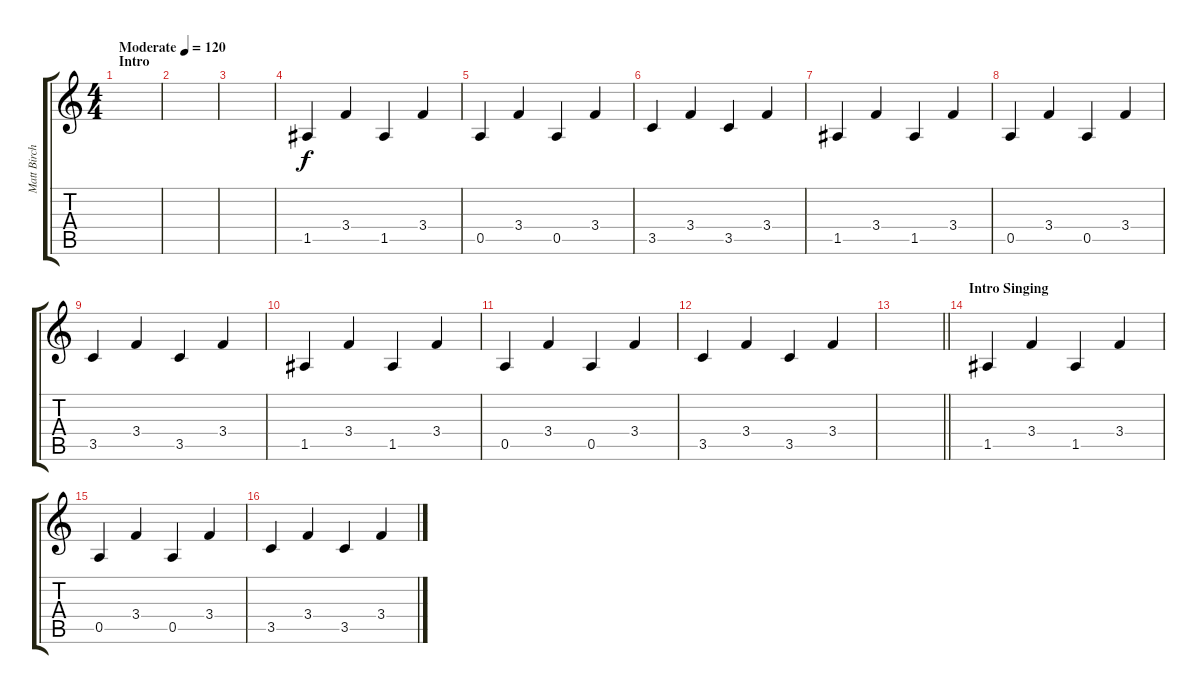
\track ("Matt Birch" "Matt Birch") {instrument acousticguitarsteel}
\staff {score tabs}
\tuning (E4 B3 G3 D3 A2 E2) {hide}
\ts (4 4)
\section ("" "Intro")
\tempo (120 "Moderate")
\clef g2
\ks c
|
|
|
1.5.4 3.4.4 1.5.4 3.4.4 |
0.5.4 3.4.4 0.5.4 3.4.4 |
3.5.4 3.4.4 3.5.4 3.4.4 |
1.5.4 3.4.4 1.5.4 3.4.4 |
0.5.4 3.4.4 0.5.4 3.4.4 |
3.5.4 3.4.4 3.5.4 3.4.4 |
1.5.4 3.4.4 1.5.4 3.4.4 |
0.5.4 3.4.4 0.5.4 3.4.4 |
3.5.4 3.4.4 3.5.4 3.4.4 |
\barLineRight lightlight
|
\section ("" "Intro Singing")
1.5.4 3.4.4 1.5.4 3.4.4 |
0.5.4 3.4.4 0.5.4 3.4.4 |
3.5.4 3.4.4 3.5.4 3.4.4
